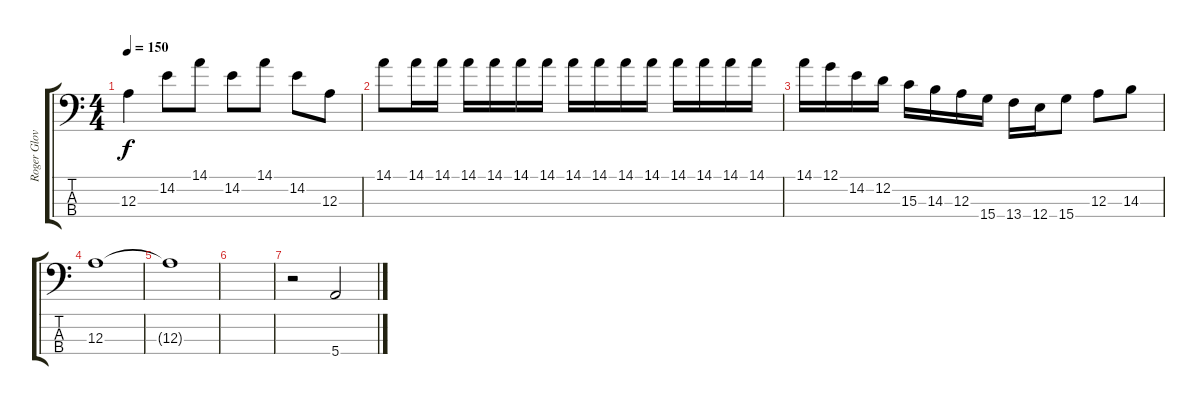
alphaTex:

\track ("Roger Glover" "Roger Glov") {instrument electricbassfinger}
\staff {score tabs}
\tuning (G2 D2 A1 E1) {hide}
\ts (4 4)
\tempo 150
\clef f4
\ks c
12.3.4{dy f} 14.2.8 14.1.8 14.2.8 14.1.8 14.2.8 12.3.8 |
14.1.8 14.1.16 14.1.16 14.1.16 14.1.16 14.1.16 14.1.16 14.1.16 14.1.16 14.1.16 14.1.16 14.1.16 14.1.16 14.1.16 14.1.16 |
14.1.16 12.1.16 14.2.16 12.2.16 15.3.16 14.3.16 12.3.16 15.4.16 13.4.16 12.4.16 15.4.8 12.3.8 14.3.8 |
12.3.1 |
12.3{t}.1 |
|
r.2 5.4.2
